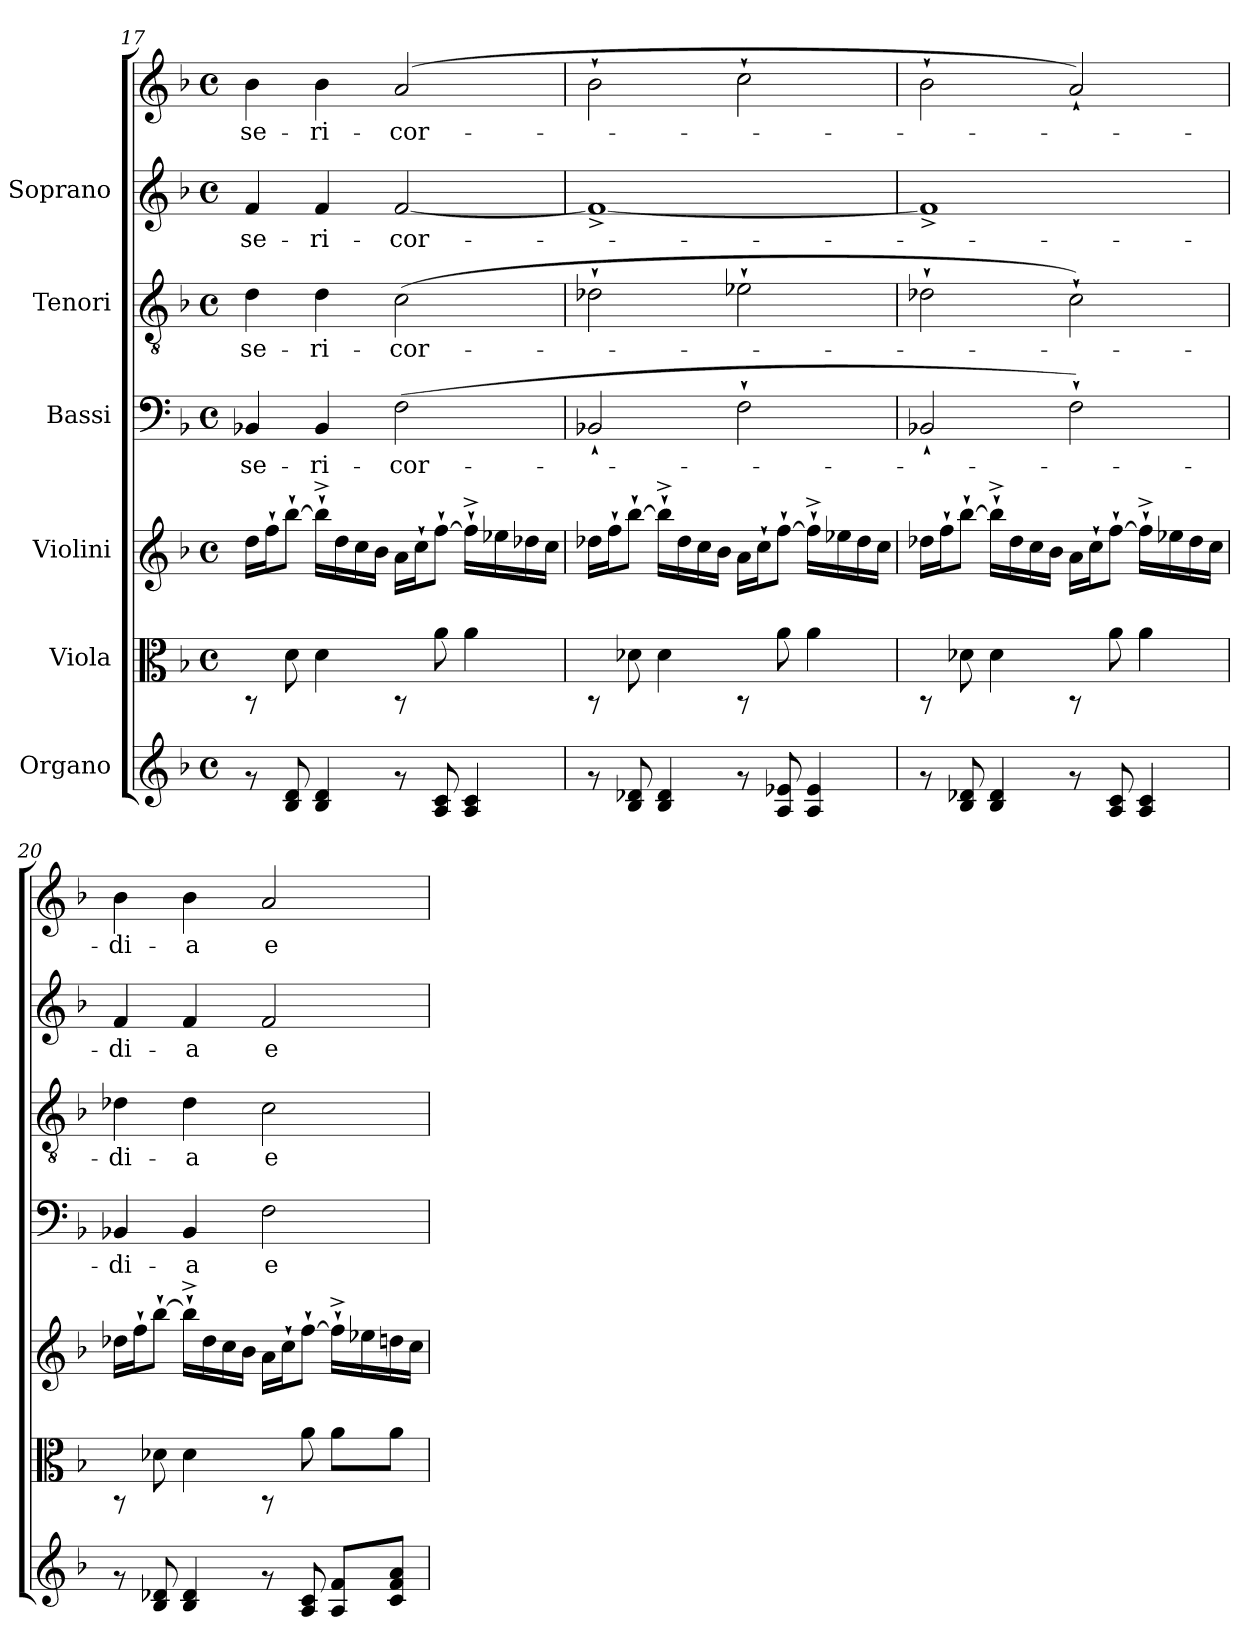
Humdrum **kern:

**kern	**kern	**kern	**kern	**text	**kern	**text	**kern	**text	**kern	**text
*part6	*part5	*part4	*part3	*part3	*part2	*part2	*part1	*part1	*part1	*part1
*staff7	*staff6	*staff5	*staff4	*staff4	*staff3	*staff3	*staff2	*staff2	*staff1	*staff1
*I"Organo	*I"Viola	*I"Violini	*I"Bassi	*	*I"Tenori	*	*I"Soprano	*	*	*
*clefG2	*clefC3	*clefG2	*clefF4	*	*clefGv2	*	*clefG2	*	*clefG2	*
*k[b-]	*k[b-]	*k[b-]	*k[b-]	*	*k[b-]	*	*k[b-]	*	*k[b-]	*
*F:	*F:	*F:	*F:	*	*F:	*	*F:	*	*F:	*
*M4/4	*M4/4	*M4/4	*M4/4	*	*M4/4	*	*M4/4	*	*M4/4	*
*met(c)	*met(c)	*met(c)	*met(c)	*	*met(c)	*	*met(c)	*	*met(c)	*
=17	=17	=17	=17	=17	=17	=17	=17	=17	=17	=17
!	!	!	!	!LO:LY:b	!	!LO:LY:b	!	!LO:LY:b	!	!LO:LY:b
8rf	8rAA	16dd\L	4BB-X/	-se-	4d\	-se-	4f/	-se-	4b-\	-se-
.	.	16ff`>\	.	.	.	.	.	.	.	.
8d/ 8B-/	8d\	[>8bb-`>\J	.	.	.	.	.	.	.	.
!	!	!	!	!LO:LY:b	!	!LO:LY:b	!	!LO:LY:b	!	!LO:LY:b
4d/ 4B-/	4d\	16bb-^>`>\L]	4BB-/	-ri-	4d\	-ri-	4f/	-ri-	4b-\	-ri-
.	.	16dd\	.	.	.	.	.	.	.	.
.	.	16cc\	.	.	.	.	.	.	.	.
.	.	16b-\J	.	.	.	.	.	.	.	.
!	!	!	!	!LO:LY:b	!	!LO:LY:b	!	!LO:LY:b	!	!LO:LY:b
8rf	8rAA	16a\L	(>2F\	-cor-	(>2c\	-cor-	[<2f/	-cor-	(>2a/	-cor-
.	.	16cc`>\	.	.	.	.	.	.	.	.
8c/ 8A/	8a\	[>8ff`>\J	.	.	.	.	.	.	.	.
4c/ 4A/	4a\	16ff^>`>\L]	.	.	.	.	.	.	.	.
.	.	16ee-X\	.	.	.	.	.	.	.	.
.	.	16dd-X\	.	.	.	.	.	.	.	.
.	.	16cc\J	.	.	.	.	.	.	.	.
=18	=18	=18	=18	=18	=18	=18	=18	=18	=18	=18
8rf	8rAA	16dd-X\L	2BB-X`</	.	2d-X`>\	.	1f^<_<	.	2b-`>\	.
.	.	16ff`>\	.	.	.	.	.	.	.	.
8d-X/ 8B-/	8d-X\	[>8bb-`>\J	.	.	.	.	.	.	.	.
4d-/ 4B-/	4d-\	16bb-^>`>\L]	.	.	.	.	.	.	.	.
.	.	16dd-\	.	.	.	.	.	.	.	.
.	.	16cc\	.	.	.	.	.	.	.	.
.	.	16b-\J	.	.	.	.	.	.	.	.
8rf	8rAA	16a\L	2F`>\	.	2e-X`>\	.	.	.	2cc`>\	.
.	.	16cc`>\	.	.	.	.	.	.	.	.
8e-X/ 8A/	8a\	[>8ff`>\J	.	.	.	.	.	.	.	.
4e-/ 4A/	4a\	16ff^>`>\L]	.	.	.	.	.	.	.	.
.	.	16ee-X\	.	.	.	.	.	.	.	.
.	.	16dd-\	.	.	.	.	.	.	.	.
.	.	16cc\J	.	.	.	.	.	.	.	.
!!LO:PB:g=z
=19	=19	=19	=19	=19	=19	=19	=19	=19	=19	=19
8rf	8rAA	16dd-X\L	2BB-X`</	.	2d-X`>\	.	1f^<]	.	2b-`>\	.
.	.	16ff`>\	.	.	.	.	.	.	.	.
8d-X/ 8B-/	8d-X\	[>8bb-`>\J	.	.	.	.	.	.	.	.
4d-/ 4B-/	4d-\	16bb-^>`>\L]	.	.	.	.	.	.	.	.
.	.	16dd-\	.	.	.	.	.	.	.	.
.	.	16cc\	.	.	.	.	.	.	.	.
.	.	16b-\J	.	.	.	.	.	.	.	.
8rf	8rAA	16a\L	2F`>\)	.	2c`>\)	.	.	.	2a`</)	.
.	.	16cc`>\	.	.	.	.	.	.	.	.
8c/ 8A/	8a\	[>8ff`>\J	.	.	.	.	.	.	.	.
4c/ 4A/	4a\	16ff^>`>\L]	.	.	.	.	.	.	.	.
.	.	16ee-X\	.	.	.	.	.	.	.	.
.	.	16dd-\	.	.	.	.	.	.	.	.
.	.	16cc\J	.	.	.	.	.	.	.	.
=20	=20	=20	=20	=20	=20	=20	=20	=20	=20	=20
!	!	!	!	!LO:LY:b	!	!LO:LY:b	!	!LO:LY:b	!	!LO:LY:b
8rf	8rAA	16dd-X\L	4BB-X/	-di-	4d-X\	-di-	4f/	-di-	4b-\	-di-
.	.	16ff`>\	.	.	.	.	.	.	.	.
8d-X/ 8B-/	8d-X\	[>8bb-`>\J	.	.	.	.	.	.	.	.
!	!	!	!	!LO:LY:b	!	!LO:LY:b	!	!LO:LY:b	!	!LO:LY:b
4d-/ 4B-/	4d-\	16bb-^>`>\L]	4BB-/	-a	4d-\	-a	4f/	-a	4b-\	-a
.	.	16dd-\	.	.	.	.	.	.	.	.
.	.	16cc\	.	.	.	.	.	.	.	.
.	.	16b-\J	.	.	.	.	.	.	.	.
!	!	!	!	!LO:LY:b	!	!LO:LY:b	!	!LO:LY:b	!	!LO:LY:b
8rf	8rAA	16a\L	2F\	e-	2c\	e-	2f/	e-	2a/	e-
.	.	16cc`>\	.	.	.	.	.	.	.	.
8c/ 8A/	8a\	[>8ff`>\J	.	.	.	.	.	.	.	.
8f/ 8A/L	8a\L	16ff^>`>\L]	.	.	.	.	.	.	.	.
.	.	16ee-X\	.	.	.	.	.	.	.	.
8a/ 8f/ 8c/J	8a\J	16ddn\	.	.	.	.	.	.	.	.
.	.	16cc\J	.	.	.	.	.	.	.	.
=	=	=	=	=	=	=	=	=	=	=
*-	*-	*-	*-	*-	*-	*-	*-	*-	*-	*-
